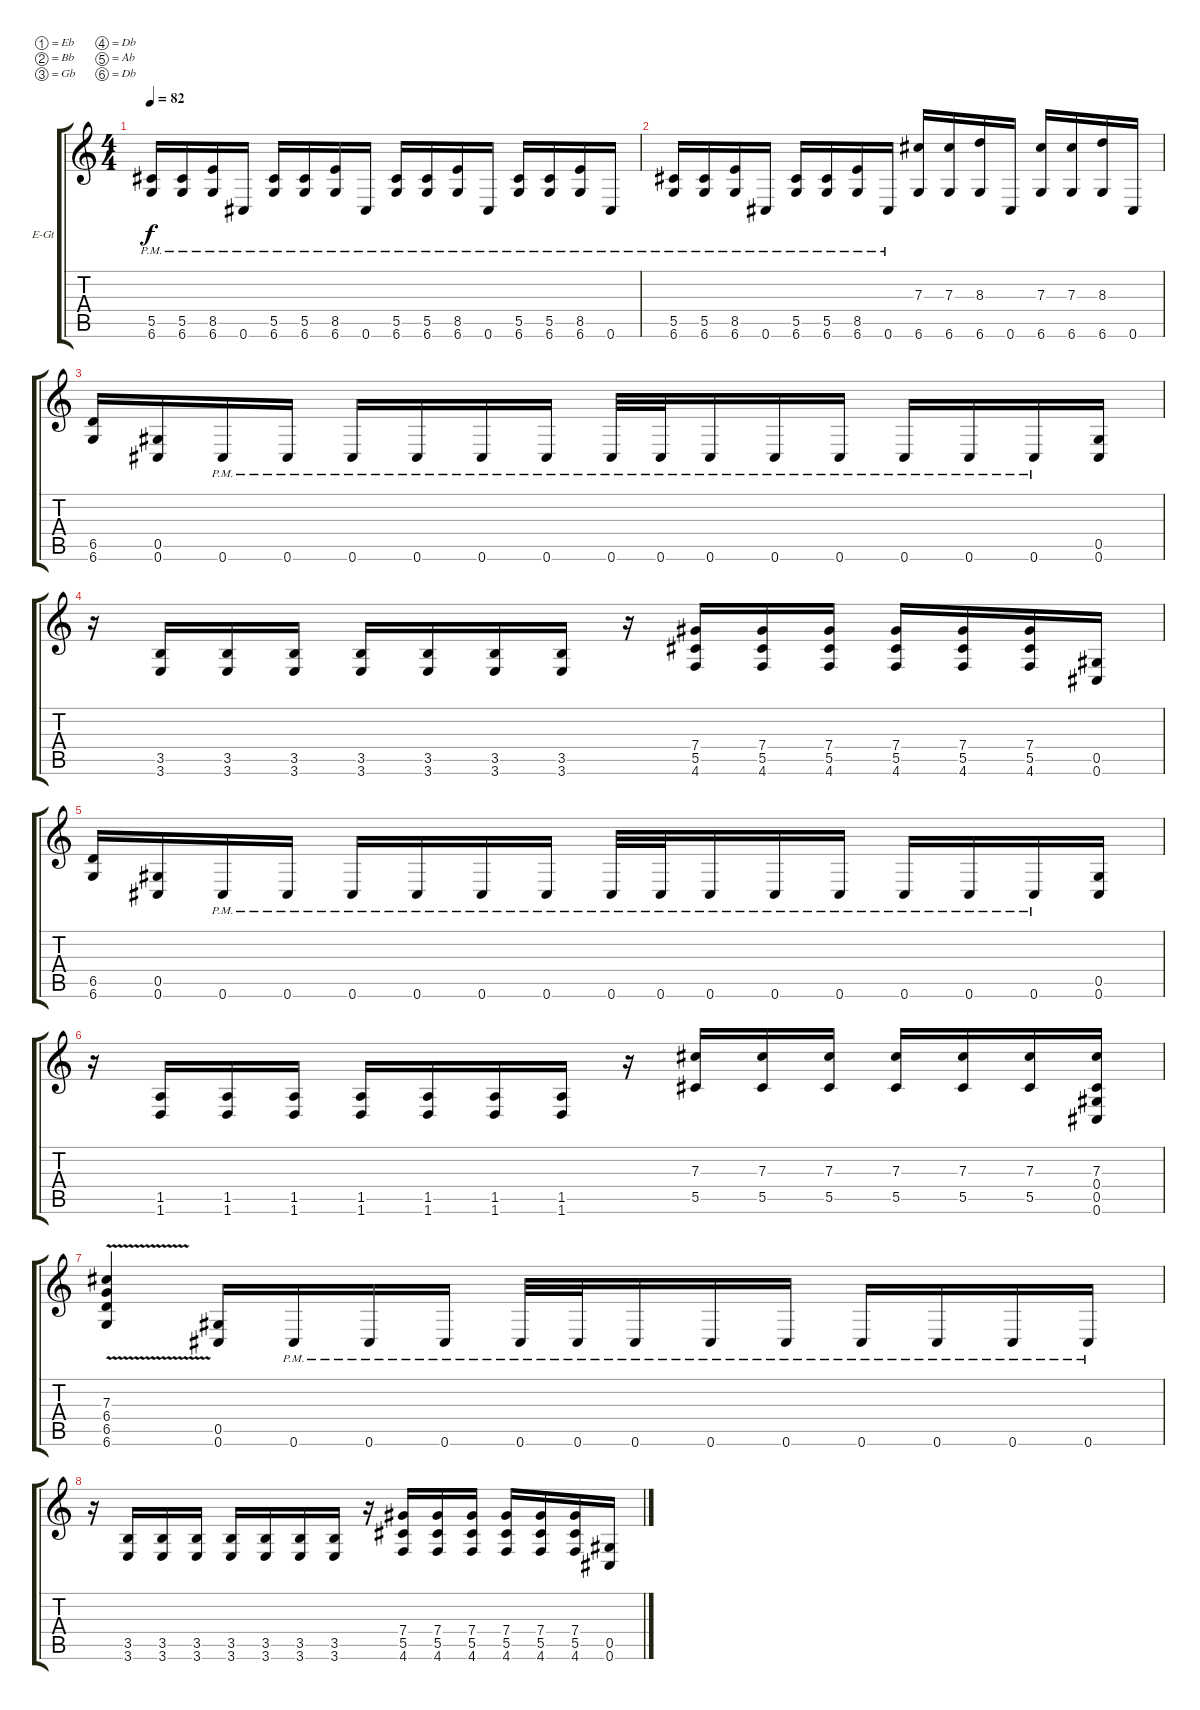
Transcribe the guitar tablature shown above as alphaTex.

\bracketExtendMode groupsimilarinstruments
\firstSystemTrackNameOrientation horizontal
\otherSystemsTrackNameOrientation horizontal
\track ("Electric Guitar 1" "E-Gt") {instrument distortionguitar}
\staff {score tabs}
\tuning (Eb4 Bb3 Gb3 Db3 Ab2 Db2)
\ts (4 4)
\tempo 82
\clef g2
\ks c
(5.5{pm} 6.6{pm}).16{dy f} (5.5{pm} 6.6{pm}).16 (8.5{pm} 6.6{pm}).16 0.6{pm}.16 (6.6{pm} 5.5{pm}).16 (6.6{pm} 5.5{pm}).16 (6.6{pm} 8.5{pm}).16 0.6{pm}.16 (6.6{pm} 5.5{pm}).16 (6.6{pm} 5.5{pm}).16 (6.6{pm} 8.5{pm}).16 0.6{pm}.16 (6.6{pm} 5.5{pm}).16 (6.6{pm} 5.5{pm}).16 (6.6{pm} 8.5{pm}).16 0.6{pm}.16 |
(5.5{pm} 6.6{pm}).16 (5.5{pm} 6.6{pm}).16 (8.5{pm} 6.6{pm}).16 0.6{pm}.16 (6.6{pm} 5.5{pm}).16 (6.6{pm} 5.5{pm}).16 (6.6{pm} 8.5{pm}).16 0.6{pm}.16 (6.6 7.3).16 (6.6 7.3).16 (6.6 8.3).16 0.6.16 (6.6 7.3).16 (6.6 7.3).16 (6.6 8.3).16 0.6.16 |
(6.6 6.5).16 (0.5 0.6).16 0.6{pm}.16 0.6{pm}.16 0.6{pm}.16 0.6{pm}.16 0.6{pm}.16 0.6{pm}.16 0.6{pm}.32 0.6{pm}.32 0.6{pm}.16 0.6{pm}.16 0.6{pm}.16 0.6{pm}.16 0.6{pm}.16 0.6{pm}.16 (0.6 0.5).16 |
r.16 (3.6 3.5).16 (3.5 3.6).16 (3.6 3.5).16 (3.5 3.6).16 (3.6 3.5).16 (3.5 3.6).16 (3.6 3.5).16 r.16 (4.6 5.5 7.4).16 (4.6 5.5 7.4).16 (4.6 5.5 7.4).16 (4.6 5.5 7.4).16 (4.6 5.5 7.4).16 (4.6 5.5 7.4).16 (0.5 0.6).16 |
(6.6 6.5).16 (0.5 0.6).16 0.6{pm}.16 0.6{pm}.16 0.6{pm}.16 0.6{pm}.16 0.6{pm}.16 0.6{pm}.16 0.6{pm}.32 0.6{pm}.32 0.6{pm}.16 0.6{pm}.16 0.6{pm}.16 0.6{pm}.16 0.6{pm}.16 0.6{pm}.16 (0.6 0.5).16 |
r.16 (1.6 1.5).16 (1.5 1.6).16 (1.6 1.5).16 (1.5 1.6).16 (1.6 1.5).16 (1.5 1.6).16 (1.6 1.5).16 r.16 (5.5 7.3).16 (5.5 7.3).16 (5.5 7.3).16 (5.5 7.3).16 (5.5 7.3).16 (5.5 7.3).16 (0.6 0.5 7.3 0.4).16 |
(6.6{v} 6.5{v} 7.3 6.4).4 (0.6 0.5).16 0.6{pm}.16 0.6{pm}.16 0.6{pm}.16 0.6{pm}.32 0.6{pm}.32 0.6{pm}.16 0.6{pm}.16 0.6{pm}.16 0.6{pm}.16 0.6{pm}.16 0.6{pm}.16 0.6{pm}.16 |
r.16 (3.6 3.5).16 (3.5 3.6).16 (3.6 3.5).16 (3.5 3.6).16 (3.6 3.5).16 (3.5 3.6).16 (3.6 3.5).16 r.16 (4.6 5.5 7.4).16 (4.6 5.5 7.4).16 (4.6 5.5 7.4).16 (4.6 5.5 7.4).16 (4.6 5.5 7.4).16 (4.6 5.5 7.4).16 (0.5 0.6).16
